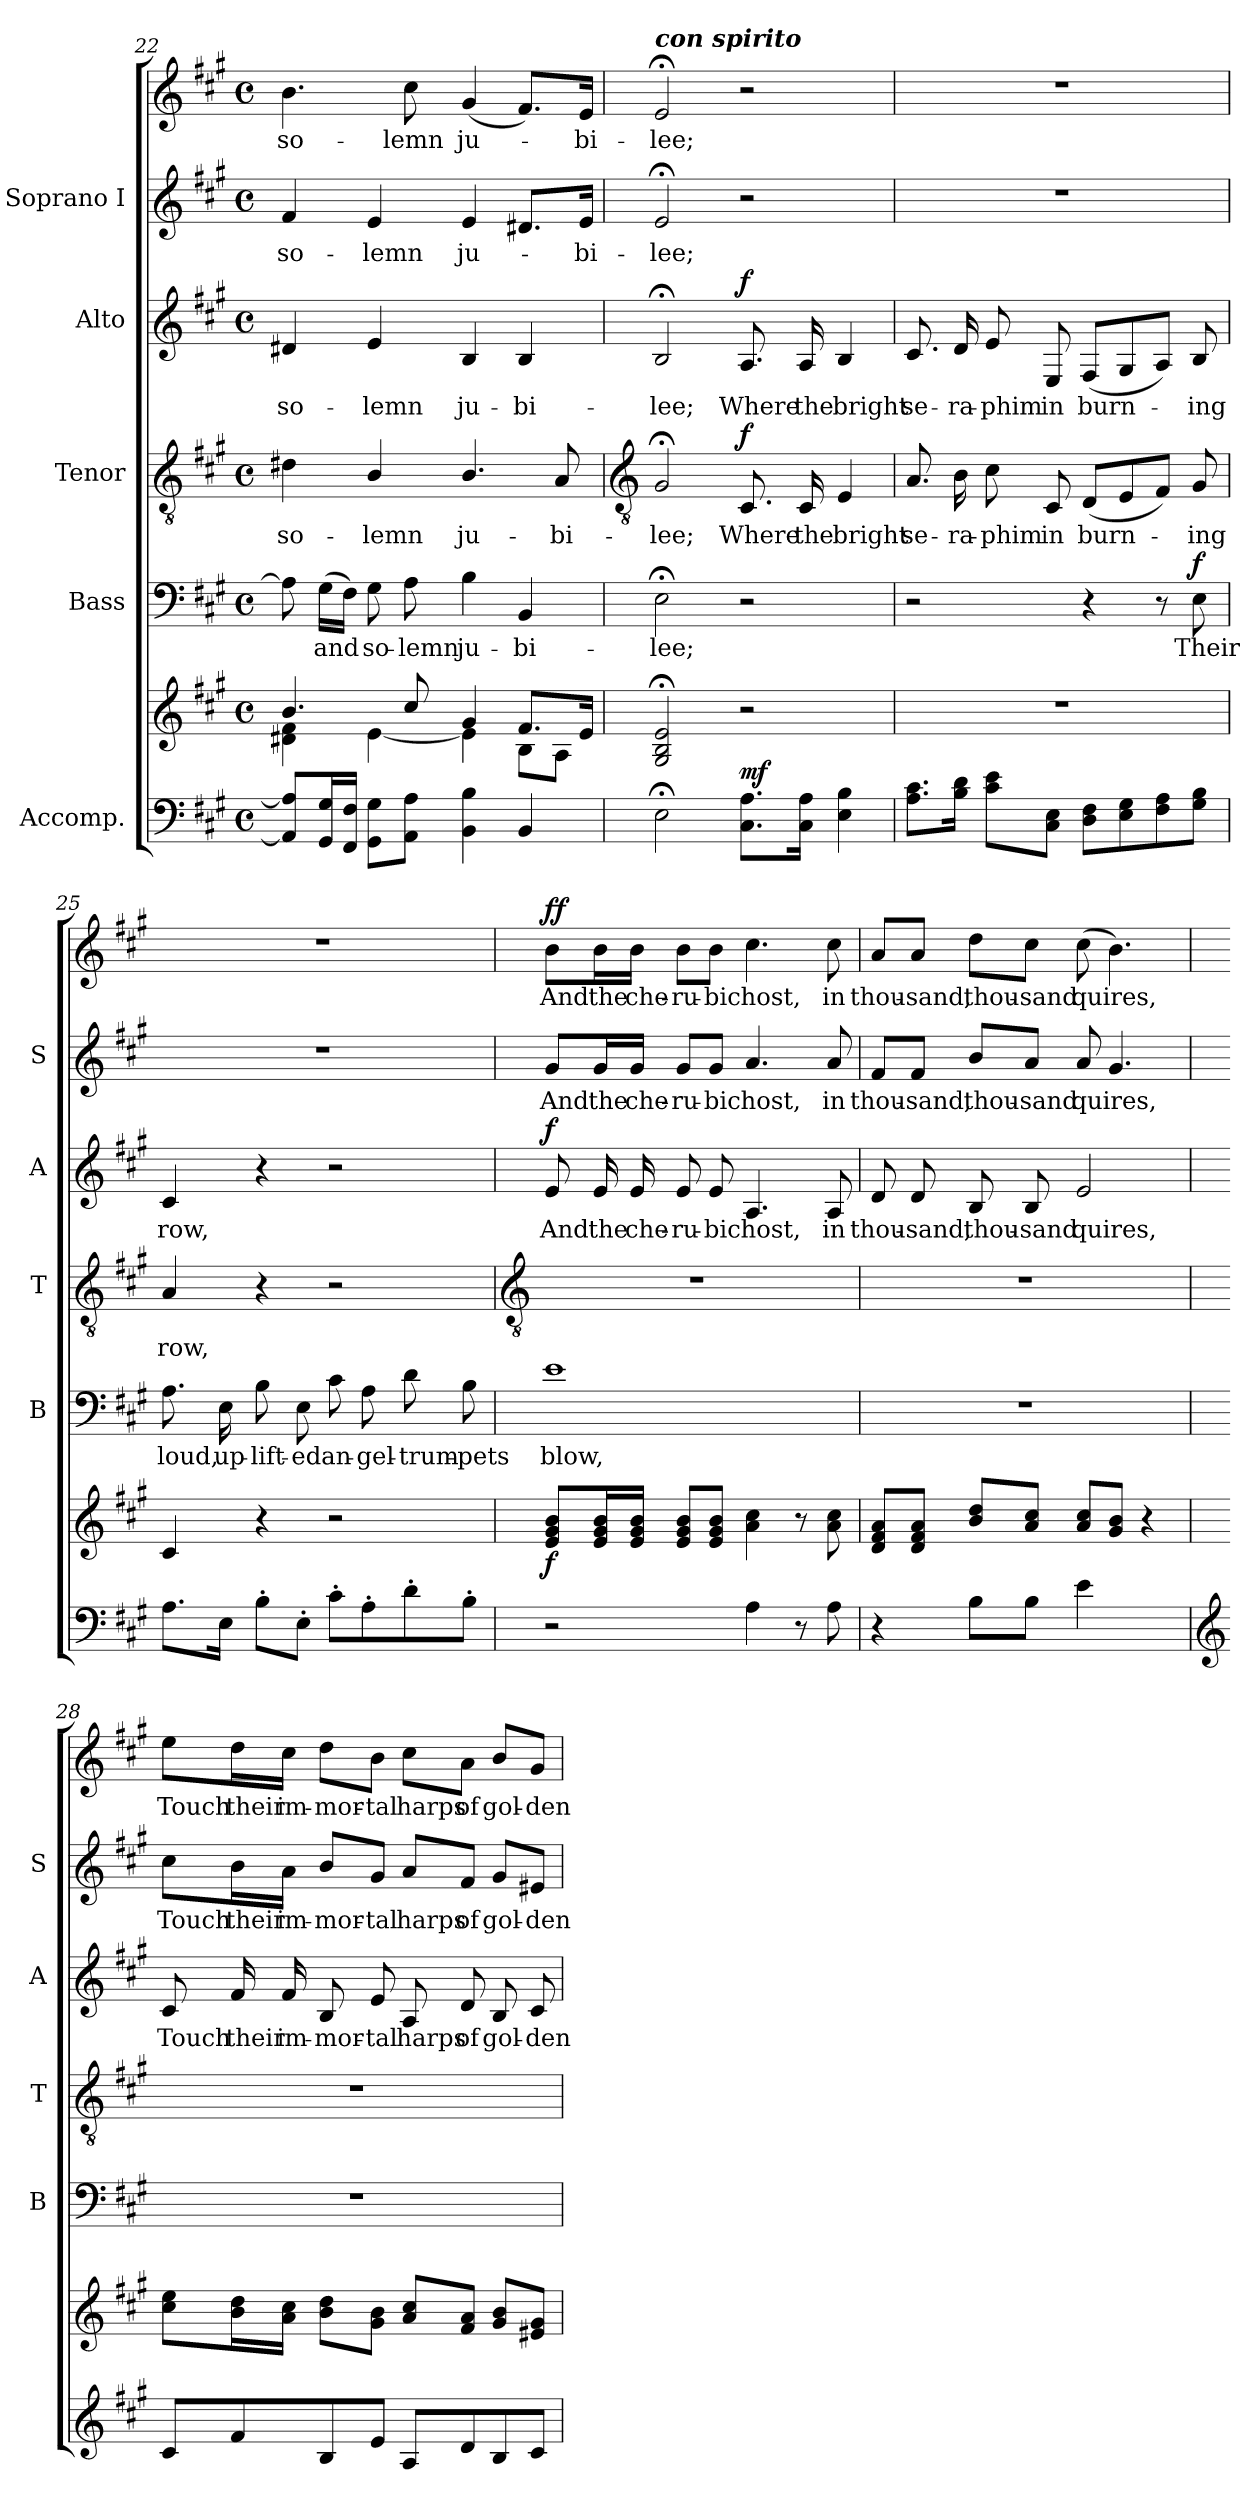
**kern	**kern	**dynam	**kern	**text	**dynam	**kern	**text	**dynam	**kern	**text	**dynam	**kern	**text	**kern	**text	**dynam
*part5	*part5	*part5	*part4	*part4	*part4	*part3	*part3	*part3	*part2	*part2	*part2	*part1	*part1	*part1	*part1	*part1
*staff7	*staff6	*staff6/7	*staff5	*staff5	*staff5	*staff4	*staff4	*staff4	*staff3	*staff3	*staff3	*staff2	*staff2	*staff1	*staff1	*staff1/2
*I"Accomp.	*	*	*I"Bass	*	*	*I"Tenor	*	*	*I"Alto	*	*	*I"Soprano I	*	*	*	*
*	*	*	*I'B	*	*	*I'T	*	*	*I'A	*	*	*I'S	*	*	*	*
*clefF4	*clefG2	*	*clefF4	*	*	*clefGv2	*	*	*clefG2	*	*	*clefG2	*	*clefG2	*	*
*k[f#c#g#]	*k[f#c#g#]	*	*k[f#c#g#]	*	*	*k[f#c#g#]	*	*	*k[f#c#g#]	*	*	*k[f#c#g#]	*	*k[f#c#g#]	*	*
*A:	*A:	*	*A:	*	*	*A:	*	*	*A:	*	*	*A:	*	*A:	*	*
*M4/4	*M4/4	*	*M4/4	*	*	*M4/4	*	*	*M4/4	*	*	*M4/4	*	*M4/4	*	*
*met(c)	*met(c)	*	*met(c)	*	*	*met(c)	*	*	*met(c)	*	*	*met(c)	*	*met(c)	*	*
=22	=22	=22	=22	=22	=22	=22	=22	=22	=22	=22	=22	=22	=22	=22	=22	=22
*	*^	*	*	*	*	*	*	*	*	*	*	*	*	*	*	*
!	!	!	!	!	!	!	!	!LO:LY:b	!	!	!LO:LY:b	!	!	!LO:LY:b	!	!LO:LY:b	!
8AA] 8A]L	4.b/	4d#X\ 4f#\	.	8A]	.	.	4d#X	so-	.	4d#X	so-	.	4f#	-so-	4.b	so-	.
!	!	!	!	!	!LO:LY:b	!	!	!	!	!	!	!	!	!	!	!	!
16GG# 16G#L	.	.	.	(>16G#LL	and	.	.	.	.	.	.	.	.	.	.	.	.
16FF# 16F#JJ	.	.	.	16F#JJ)	.	.	.	.	.	.	.	.	.	.	.	.	.
!	!	!	!	!	!LO:LY:b	!	!	!LO:LY:b	!	!	!LO:LY:b	!	!	!LO:LY:b	!	!	!
8GG# 8G#L	.	[4e\	.	8G#	so-	.	4B/	-lemn	.	4e	-lemn	.	4e	-lemn	.	.	.
!	!	!	!	!	!LO:LY:b	!	!	!	!	!	!	!	!	!	!	!LO:LY:b	!
8AA 8AJ	8cc#/	.	.	8A	-lemn	.	.	.	.	.	.	.	.	.	8cc#	-lemn	.
!	!	!	!	!	!LO:LY:b	!	!	!LO:LY:b	!	!	!LO:LY:b	!	!	!LO:LY:b	!	!LO:LY:b	!
4BB 4B	4g#/	4e\]	.	4B	ju-	.	4.B/	ju-	.	4B	ju-	.	4e	ju-	(<4g#	ju-	.
!	!	!	!	!	!LO:LY:b	!	!	!	!	!	!LO:LY:b	!	!	!	!	!	!
4BB	8.f#/L	8B\L	.	4BB	-bi-	.	.	.	.	4B	-bi-	.	8.d#X/L	.	8.f#/L)	.	.
!	!	!	!	!	!	!	!	!LO:LY:b	!	!	!	!	!	!	!	!	!
.	.	8A\J	.	.	.	.	8A	-bi-	.	.	.	.	.	.	.	.	.
!	!	!	!	!	!	!	!	!	!	!	!	!	!	!LO:LY:b	!	!LO:LY:b	!
.	16e/J	.	.	.	.	.	.	.	.	.	.	.	16e/Jk	bi-	16e/Jk	bi-	.
*	*v	*v	*	*	*	*	*	*	*	*	*	*	*	*	*	*	*
!!LO:LB:g=z
=23	=23	=23	=23	=23	=23	=23	=23	=23	=23	=23	=23	=23	=23	=23	=23	=23
*	*	*	*	*	*	*clefGv2	*	*	*	*	*	*	*	*	*	*
!	!	!	!	!	!	!	!	!	!	!	!	!	!	!LO:TX:a:Bi:t=con spirito	!	!
!	!	!	!	!LO:LY:b	!	!	!LO:LY:b	!	!	!LO:LY:b	!	!	!LO:LY:b	!	!LO:LY:b	!
2E;<	2G#;< 2B;< 2e;<	.	2E;<	-lee;	.	2G#;<	-lee;	.	2B;<	-lee;	.	2e;<	lee;	2e;<	-lee;	.
*	*	*	*	*	*	*	*	*	*	*	*	*	*	*MM80	*	*
!	!	!LO:DY:a=2	!	!	!	!	!LO:LY:b	!LO:DY:b	!	!LO:LY:b	!LO:DY:b	!	!	!	!	!
8.C# 8.AL	2r	mf	2r	.	.	8.C#	Where	f	8.A	Where	f	2r	.	2r	.	.
!	!	!	!	!	!	!	!LO:LY:b	!	!	!LO:LY:b	!	!	!	!	!	!
16C# 16AJ	.	.	.	.	.	16C#	the	.	16A	the	.	.	.	.	.	.
!	!	!	!	!	!	!	!LO:LY:b	!	!	!LO:LY:b	!	!	!	!	!	!
4E 4B	.	.	.	.	.	4E	bright	.	4B	bright	.	.	.	.	.	.
=24	=24	=24	=24	=24	=24	=24	=24	=24	=24	=24	=24	=24	=24	=24	=24	=24
!	!	!	!	!	!	!	!LO:LY:b	!	!	!LO:LY:b	!	!	!	!	!	!
8.A 8.c#L	1r	.	2r	.	.	8.A	se-	.	8.c#	se-	.	1r	.	1r	.	.
!	!	!	!	!	!	!	!LO:LY:b	!	!	!LO:LY:b	!	!	!	!	!	!
16B 16dJ	.	.	.	.	.	16B	-ra-	.	16d	-ra-	.	.	.	.	.	.
!	!	!	!	!	!	!	!LO:LY:b	!	!	!LO:LY:b	!	!	!	!	!	!
8c# 8eL	.	.	.	.	.	8c#	-phim	.	8e	-phim	.	.	.	.	.	.
!	!	!	!	!	!	!	!LO:LY:b	!	!	!LO:LY:b	!	!	!	!	!	!
8C# 8EJ	.	.	.	.	.	8C#	in	.	8E	in	.	.	.	.	.	.
!	!	!	!	!	!	!	!LO:LY:b	!	!	!LO:LY:b	!	!	!	!	!	!
8D 8F#L	.	.	4r	.	.	(<8DL	burn-	.	(<8F#L	burn-	.	.	.	.	.	.
8E 8G#	.	.	.	.	.	8E	.	.	8G#	.	.	.	.	.	.	.
8F# 8A	.	.	8r	.	.	8F#J)	.	.	8AJ)	.	.	.	.	.	.	.
!	!	!	!	!LO:LY:b	!LO:DY:b	!	!LO:LY:b	!	!	!LO:LY:b	!	!	!	!	!	!
8G# 8BJ	.	.	8E	Their	f	8G#	ing	.	8B	ing	.	.	.	.	.	.
=25	=25	=25	=25	=25	=25	=25	=25	=25	=25	=25	=25	=25	=25	=25	=25	=25
!	!	!	!	!LO:LY:b	!	!	!LO:LY:b	!	!	!LO:LY:b	!	!	!	!	!	!
8.AL	4c#	.	8.A	loud,	.	4A	row,	.	4c#	row,	.	1r	.	1r	.	.
!	!	!	!	!LO:LY:b	!	!	!	!	!	!	!	!	!	!	!	!
16EJ	.	.	16E	up-	.	.	.	.	.	.	.	.	.	.	.	.
!	!	!	!	!LO:LY:b	!	!	!	!	!	!	!	!	!	!	!	!
8B'L	4r	.	8B	-lift-	.	4r	.	.	4r	.	.	.	.	.	.	.
!	!	!	!	!LO:LY:b	!	!	!	!	!	!	!	!	!	!	!	!
8E'J	.	.	8E	-ed	.	.	.	.	.	.	.	.	.	.	.	.
!	!	!	!	!LO:LY:b	!	!	!	!	!	!	!	!	!	!	!	!
8c#'L	2r	.	8c#	an-	.	2r	.	.	2r	.	.	.	.	.	.	.
!	!	!	!	!LO:LY:b	!	!	!	!	!	!	!	!	!	!	!	!
8A'	.	.	8A	-gel-	.	.	.	.	.	.	.	.	.	.	.	.
!	!	!	!	!LO:LY:b	!	!	!	!	!	!	!	!	!	!	!	!
8d'	.	.	8d	-trum-	.	.	.	.	.	.	.	.	.	.	.	.
!	!	!	!	!LO:LY:b	!	!	!	!	!	!	!	!	!	!	!	!
8B'J	.	.	8B	-pets	.	.	.	.	.	.	.	.	.	.	.	.
!!LO:LB:g=z
=26	=26	=26	=26	=26	=26	=26	=26	=26	=26	=26	=26	=26	=26	=26	=26	=26
*	*	*	*	*	*	*clefGv2	*	*	*	*	*	*	*	*	*	*
!	!	!LO:DY:b	!	!LO:LY:b	!	!	!	!	!	!LO:LY:b	!LO:DY:b	!	!LO:LY:b	!	!LO:LY:b	!LO:DY:b=2
!	!	!	!	!	!	!	!	!	!	!	!	!	!	!	!	!LO:DY:n=1:b
2r	8e 8g# 8bL	f	1e	blow,	.	1r	.	.	8e	And	f	8g#/L	And	8b\L	And	f f
!	!	!	!	!	!	!	!	!	!	!LO:LY:b	!	!	!LO:LY:b	!	!LO:LY:b	!
.	16e 16g# 16bL	.	.	.	.	.	.	.	16e	the	.	16g#/L	the	16b\L	the	.
!	!	!	!	!	!	!	!	!	!	!LO:LY:b	!	!	!LO:LY:b	!	!LO:LY:b	!
.	16e 16g# 16bJJ	.	.	.	.	.	.	.	16e	che-	.	16g#/JJ	che-	16b\JJ	che-	.
!	!	!	!	!	!	!	!	!	!	!LO:LY:b	!	!	!LO:LY:b	!	!LO:LY:b	!
.	8e 8g# 8bL	.	.	.	.	.	.	.	8e	-ru-	.	8g#/L	-ru-	8b\L	-ru-	.
!	!	!	!	!	!	!	!	!	!	!LO:LY:b	!	!	!LO:LY:b	!	!LO:LY:b	!
.	8e 8g# 8bJ	.	.	.	.	.	.	.	8e	-bic	.	8g#/J	-bic	8b\J	-bic	.
!	!	!	!	!	!	!	!	!	!	!LO:LY:b	!	!	!LO:LY:b	!	!LO:LY:b	!
4A	4a 4cc#	.	.	.	.	.	.	.	4.A	host,	.	4.a	host,	4.cc#	host,	.
8r	8r	.	.	.	.	.	.	.	.	.	.	.	.	.	.	.
!	!	!	!	!	!	!	!	!	!	!LO:LY:b	!	!	!LO:LY:b	!	!LO:LY:b	!
8A	8a 8cc#	.	.	.	.	.	.	.	8A	in	.	8a	in	8cc#	in	.
=27	=27	=27	=27	=27	=27	=27	=27	=27	=27	=27	=27	=27	=27	=27	=27	=27
!	!	!	!	!	!	!	!	!	!	!LO:LY:b	!	!	!LO:LY:b	!	!LO:LY:b	!
4r	8d 8f# 8aL	.	1r	.	.	1r	.	.	8d	thou-	.	8f#/L	thou-	8a/L	thou-	.
!	!	!	!	!	!	!	!	!	!	!LO:LY:b	!	!	!LO:LY:b	!	!LO:LY:b	!
.	8d 8f# 8aJ	.	.	.	.	.	.	.	8d	-sand,	.	8f#/J	-sand,	8a/J	-sand,	.
!	!	!	!	!	!	!	!	!	!	!LO:LY:b	!	!	!LO:LY:b	!	!LO:LY:b	!
8BL	8b/ 8dd/L	.	.	.	.	.	.	.	8B/	thou-	.	8b/L	thou-	8dd\L	thou-	.
!	!	!	!	!	!	!	!	!	!	!LO:LY:b	!	!	!LO:LY:b	!	!LO:LY:b	!
8BJ	8a/ 8cc#/J	.	.	.	.	.	.	.	8B	-sand	.	8a/J	-sand	8cc#\J	-sand	.
!	!	!	!	!	!	!	!	!	!	!LO:LY:b	!	!	!LO:LY:b	!	!LO:LY:b	!
4e	8a 8cc#L	.	.	.	.	.	.	.	2e	quires,	.	8a	quires,	(>8cc#	quires,	.
.	8g# 8bJ	.	.	.	.	.	.	.	.	.	.	4.g#	.	4.b)	.	.
4ryy	4r	.	.	.	.	.	.	.	.	.	.	.	.	.	.	.
=28	=28	=28	=28	=28	=28	=28	=28	=28	=28	=28	=28	=28	=28	=28	=28	=28
*clefG2	*	*	*	*	*	*	*	*	*	*	*	*	*	*	*	*
!	!	!	!	!	!	!	!	!	!	!LO:LY:b	!	!	!LO:LY:b	!	!LO:LY:b	!
8c#L	8cc# 8eeL	.	1r	.	.	1r	.	.	8c#	Touch	.	8cc#\L	Touch	8ee\L	Touch	.
!	!	!	!	!	!	!	!	!	!	!LO:LY:b	!	!	!LO:LY:b	!	!LO:LY:b	!
8f#	16b 16ddL	.	.	.	.	.	.	.	16f#	their	.	16b\L	their	16dd\L	their	.
!	!	!	!	!	!	!	!	!	!	!LO:LY:b	!	!	!LO:LY:b	!	!LO:LY:b	!
.	16a 16cc#JJ	.	.	.	.	.	.	.	16f#	im-	.	16a\JJ	im-	16cc#\JJ	im-	.
!	!	!	!	!	!	!	!	!	!	!LO:LY:b	!	!	!LO:LY:b	!	!LO:LY:b	!
8B	8b 8ddL	.	.	.	.	.	.	.	8B	-mor-	.	8b/L	-mor-	8dd\L	-mor-	.
!	!	!	!	!	!	!	!	!	!	!LO:LY:b	!	!	!LO:LY:b	!	!LO:LY:b	!
8eJ	8g# 8bJ	.	.	.	.	.	.	.	8e	-tal	.	8g#/J	-tal	8b\J	-tal	.
!	!	!	!	!	!	!	!	!	!	!LO:LY:b	!	!	!LO:LY:b	!	!LO:LY:b	!
8AL	8a 8cc#L	.	.	.	.	.	.	.	8A	harps	.	8a/L	harps	8cc#\L	harps	.
!	!	!	!	!	!	!	!	!	!	!LO:LY:b	!	!	!LO:LY:b	!	!LO:LY:b	!
8d	8f# 8aJ	.	.	.	.	.	.	.	8d	of	.	8f#/J	of	8a\J	of	.
!	!	!	!	!	!	!	!	!	!	!LO:LY:b	!	!	!LO:LY:b	!	!LO:LY:b	!
8B	8g#/ 8b/L	.	.	.	.	.	.	.	8B	gol-	.	8g#/L	gol-	8b/L	gol-	.
!	!	!	!	!	!	!	!	!	!	!LO:LY:b	!	!	!LO:LY:b	!	!LO:LY:b	!
8c#J	8e#X 8g#J	.	.	.	.	.	.	.	8c#	-den	.	8e#X/J	-den	8g#/J	-den	.
=	=	=	=	=	=	=	=	=	=	=	=	=	=	=	=	=
*-	*-	*-	*-	*-	*-	*-	*-	*-	*-	*-	*-	*-	*-	*-	*-	*-
